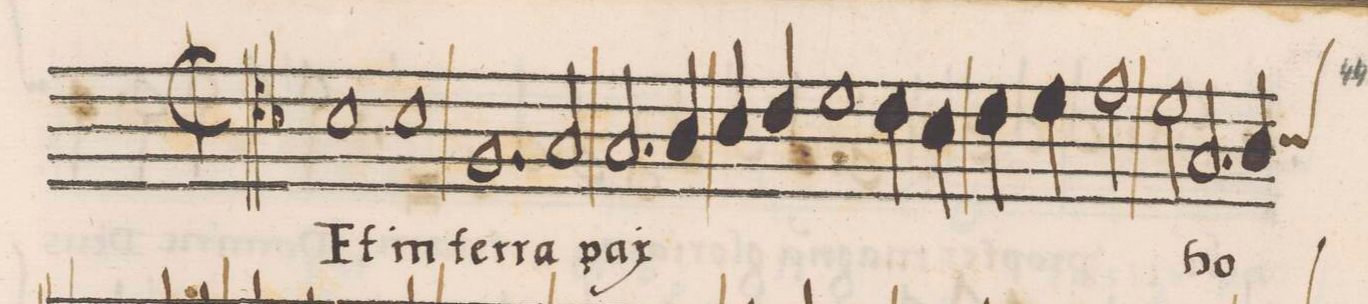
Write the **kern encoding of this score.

**kern	**text
*I"ALTVS	*
*clefC4	*
*k[b-]	*
*M2/1	*
1B-\	Et
1B-\	in
=2-	=2-
1.F/	ter-
2G/	-ra
=3-	=3-
2.G/	pax
4A/	.
4B-/	.
4c/	.
1d\	.
=4-	=4-
4c\	.
4B-\	.
4c\	.
4d\	.
2e\	.
=5-	=5-
2d\	.
2.G/	ho-
*custos:B-	*
4A/	.
*-	*-
